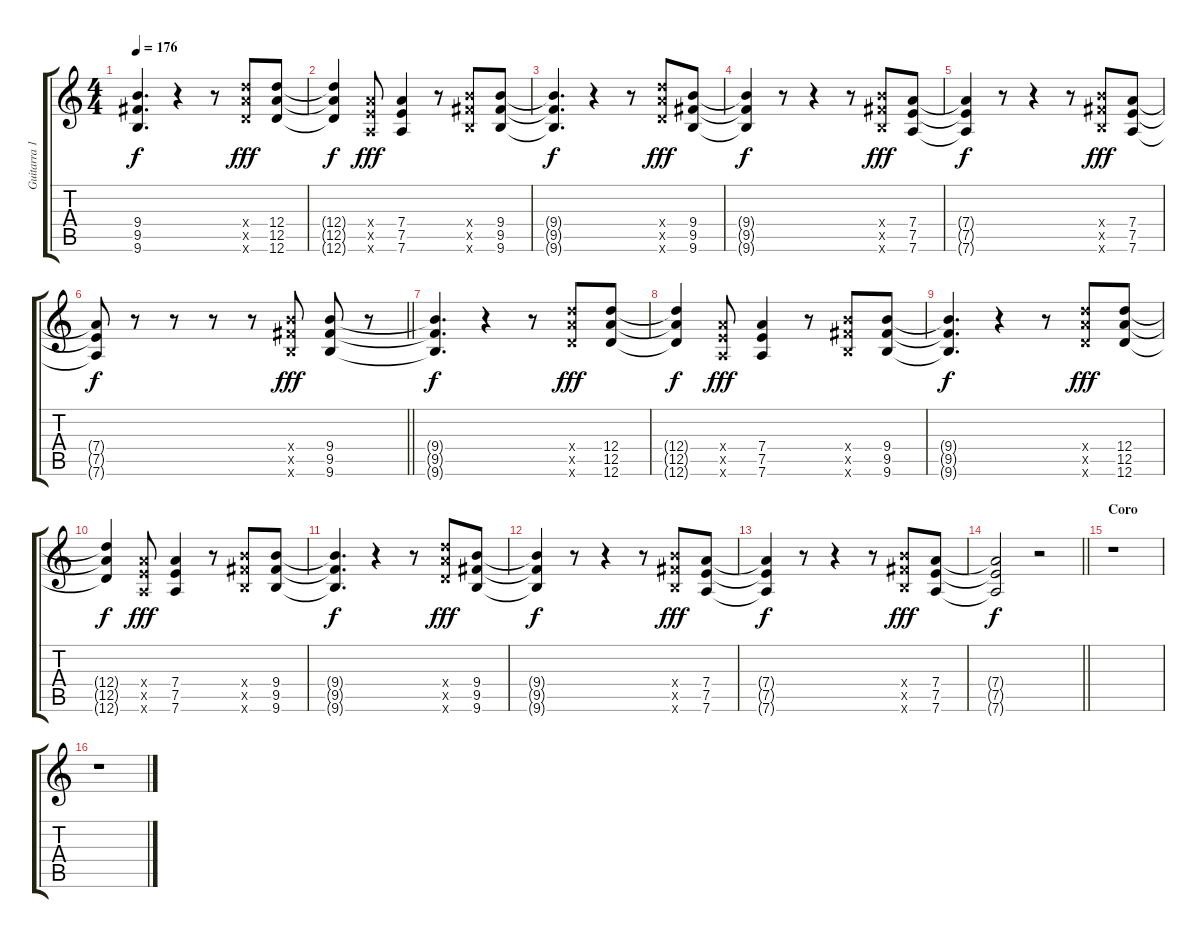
\track ("Guitarra 1" "Guitarra 1") {instrument distortionguitar}
\staff {score tabs}
\tuning (E4 B3 G3 D3 A2 D2) {hide}
\ts (4 4)
\tempo 176
\clef g2
\ks c
(9.4{t} 9.5{t} 9.6{t}).4{d dy f} r.4 r.8 (12.4{x} 12.5{x} 12.6{x}).8{dy fff} (12.4 12.5 12.6).8 |
(12.4{t} 12.5{t} 12.6{t}).4{dy f} (7.4{x} 7.5{x} 7.6{x}).8{dy fff} (7.4 7.5 7.6).4 r.8 (9.4{x} 9.5{x} 9.6{x}).8 (9.4 9.5 9.6).8 |
(9.4{t} 9.5{t} 9.6{t}).4{d dy f} r.4 r.8 (12.4{x} 12.5{x} 12.6{x}).8{dy fff} (9.4 9.5 9.6).8 |
(9.4{t} 9.5{t} 9.6{t}).4{dy f} r.8 r.4 r.8 (9.4{x} 9.5{x} 9.6{x}).8{dy fff} (7.4 7.5 7.6).8 |
(7.4{t} 7.5{t} 7.6{t}).4{dy f} r.8 r.4 r.8 (9.4{x} 9.5{x} 9.6{x}).8{dy fff} (7.4 7.5 7.6).8 |
\barLineRight lightlight
(7.4{t} 7.5{t} 7.6{t}).8{dy f} r.8 r.8 r.8 r.8 (9.4{x} 9.5{x} 9.6{x}).8{dy fff} (9.4 9.5 9.6).8 r.8 |
(9.4{t} 9.5{t} 9.6{t}).4{d dy f} r.4 r.8 (12.4{x} 12.5{x} 12.6{x}).8{dy fff} (12.4 12.5 12.6).8 |
(12.4{t} 12.5{t} 12.6{t}).4{dy f} (7.4{x} 7.5{x} 7.6{x}).8{dy fff} (7.4 7.5 7.6).4 r.8 (9.4{x} 9.5{x} 9.6{x}).8 (9.4 9.5 9.6).8 |
(9.4{t} 9.5{t} 9.6{t}).4{d dy f} r.4 r.8 (12.4{x} 12.5{x} 12.6{x}).8{dy fff} (12.4 12.5 12.6).8 |
(12.4{t} 12.5{t} 12.6{t}).4{dy f} (7.4{x} 7.5{x} 7.6{x}).8{dy fff} (7.4 7.5 7.6).4 r.8 (9.4{x} 9.5{x} 9.6{x}).8 (9.4 9.5 9.6).8 |
(9.4{t} 9.5{t} 9.6{t}).4{d dy f} r.4 r.8 (12.4{x} 12.5{x} 12.6{x}).8{dy fff} (9.4 9.5 9.6).8 |
(9.4{t} 9.5{t} 9.6{t}).4{dy f} r.8 r.4 r.8 (9.4{x} 9.5{x} 9.6{x}).8{dy fff} (7.4 7.5 7.6).8 |
(7.4{t} 7.5{t} 7.6{t}).4{dy f} r.8 r.4 r.8 (9.4{x} 9.5{x} 9.6{x}).8{dy fff} (7.4 7.5 7.6).8 |
\barLineRight lightlight
(7.4{t} 7.5{t} 7.6{t}).2{dy f} r.2 |
\section ("" "Coro")
r.1 |
r.1
